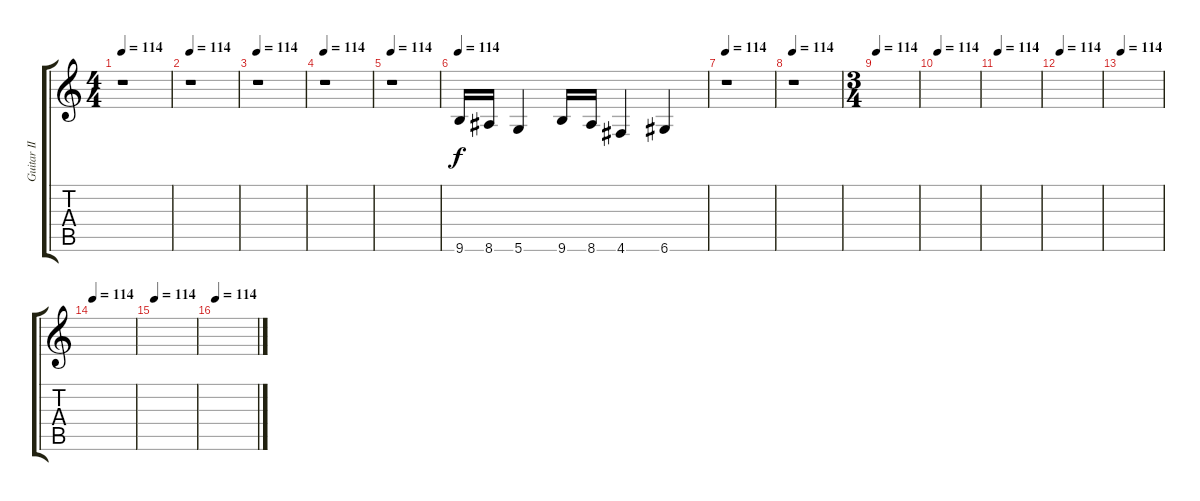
\track ("Guitar II" "Guitar II") {instrument distortionguitar}
\staff {score tabs}
\tuning (E4 B3 G3 D3 A2 D2) {hide}
\ts (4 4)
\tempo 114
\clef g2
\ks c
r.1{dy f} |
\tempo 114
r.1 |
\tempo 114
r.1 |
\tempo 114
r.1 |
\tempo 114
r.1 |
\tempo 114
9.6.16{volume 11} 8.6.16 5.6.4 9.6.16 8.6.16 4.6.4 6.6.4 |
\tempo 114
r.1 |
\tempo 114
r.1 |
\ts (3 4)
\tempo 114
|
\tempo 114
|
\tempo 114
|
\tempo 114
|
\tempo 114
|
\tempo 114
|
\tempo 114
|
\tempo 114
